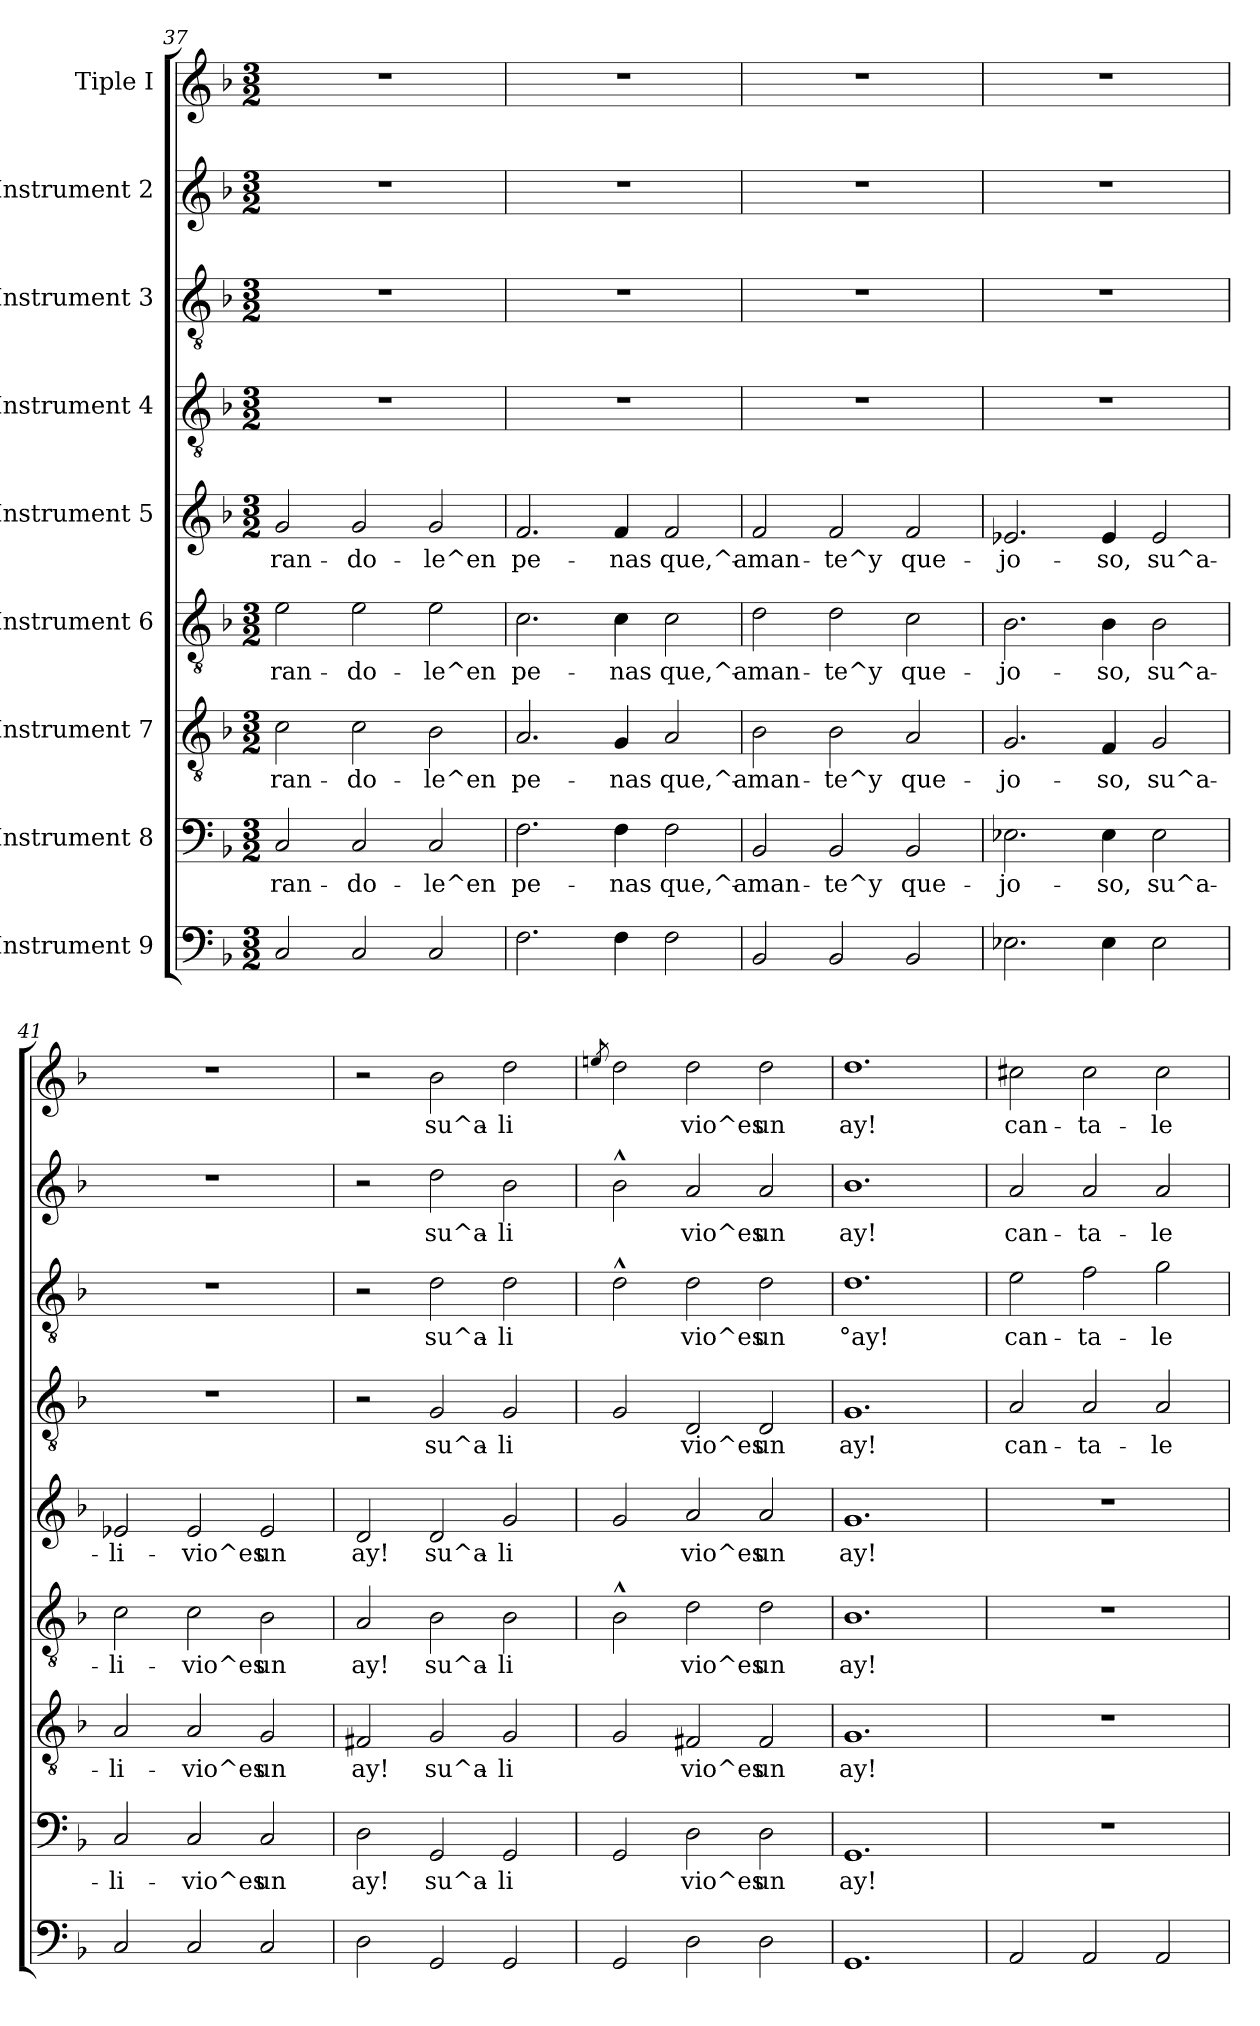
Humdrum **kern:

**kern	**kern	**text	**kern	**text	**kern	**text	**kern	**text	**kern	**text	**kern	**text	**kern	**text	**kern	**text
*part9	*part8	*part8	*part7	*part7	*part6	*part6	*part5	*part5	*part4	*part4	*part3	*part3	*part2	*part2	*part1	*part1
*staff9	*staff8	*staff8	*staff7	*staff7	*staff6	*staff6	*staff5	*staff5	*staff4	*staff4	*staff3	*staff3	*staff2	*staff2	*staff1	*staff1
*I"Instrument 9	*I"Instrument 8	*	*I"Instrument 7	*	*I"Instrument 6	*	*I"Instrument 5	*	*I"Instrument 4	*	*I"Instrument 3	*	*I"Instrument 2	*	*I"Tiple I	*
*clefF4	*clefF4	*	*clefGv2	*	*clefGv2	*	*clefG2	*	*clefGv2	*	*clefGv2	*	*clefG2	*	*clefG2	*
*k[b-]	*k[b-]	*	*k[b-]	*	*k[b-]	*	*k[b-]	*	*k[b-]	*	*k[b-]	*	*k[b-]	*	*k[b-]	*
*F:	*F:	*	*F:	*	*F:	*	*F:	*	*F:	*	*F:	*	*F:	*	*F:	*
*M3/2	*M3/2	*	*M3/2	*	*M3/2	*	*M3/2	*	*M3/2	*	*M3/2	*	*M3/2	*	*M3/2	*
=37	=37	=37	=37	=37	=37	=37	=37	=37	=37	=37	=37	=37	=37	=37	=37	=37
!	!	!LO:LY:b:cj	!	!LO:LY:b:cj	!	!LO:LY:b:cj	!	!LO:LY:b:cj	!	!	!	!	!	!	!	!
2C/	2C/	-ran-	2c\	-ran-	2e\	-ran-	2g/	-ran-	1.r	.	1.r	.	1.r	.	1.r	.
!	!	!LO:LY:b:cj	!	!LO:LY:b:cj	!	!LO:LY:b:cj	!	!LO:LY:b:cj	!	!	!	!	!	!	!	!
2C/	2C/	-do-	2c\	-do-	2e\	-do-	2g/	-do-	.	.	.	.	.	.	.	.
!	!	!LO:LY:b:cj	!	!LO:LY:b:cj	!	!LO:LY:b:cj	!	!LO:LY:b:cj	!	!	!	!	!	!	!	!
2C/	2C/	-le^en	2B-\	-le^en	2e\	-le^en	2g/	-le^en	.	.	.	.	.	.	.	.
=38	=38	=38	=38	=38	=38	=38	=38	=38	=38	=38	=38	=38	=38	=38	=38	=38
!	!	!LO:LY:b:cj	!	!LO:LY:b:cj	!	!LO:LY:b:cj	!	!LO:LY:b:cj	!	!	!	!	!	!	!	!
2.F\	2.F\	pe-	2.A/	pe-	2.c\	pe-	2.f/	pe-	1.r	.	1.r	.	1.r	.	1.r	.
!	!	!LO:LY:b:cj	!	!LO:LY:b:cj	!	!LO:LY:b:cj	!	!LO:LY:b:cj	!	!	!	!	!	!	!	!
4F\	4F\	-nas	4G/	-nas	4c\	-nas	4f/	-nas	.	.	.	.	.	.	.	.
!	!	!LO:LY:b:cj	!	!LO:LY:b:cj	!	!LO:LY:b:cj	!	!LO:LY:b:cj	!	!	!	!	!	!	!	!
2F\	2F\	que,^a-	2A/	que,^a-	2c\	que,^a-	2f/	que,^a-	.	.	.	.	.	.	.	.
=39	=39	=39	=39	=39	=39	=39	=39	=39	=39	=39	=39	=39	=39	=39	=39	=39
!	!	!LO:LY:b:cj	!	!LO:LY:b:cj	!	!LO:LY:b:cj	!	!LO:LY:b:cj	!	!	!	!	!	!	!	!
2BB-/	2BB-/	-man-	2B-\	-man-	2d\	-man-	2f/	-man-	1.r	.	1.r	.	1.r	.	1.r	.
!	!	!LO:LY:b:cj	!	!LO:LY:b:cj	!	!LO:LY:b:cj	!	!LO:LY:b:cj	!	!	!	!	!	!	!	!
2BB-/	2BB-/	-te^y	2B-\	-te^y	2d\	-te^y	2f/	-te^y	.	.	.	.	.	.	.	.
!	!	!LO:LY:b:cj	!	!LO:LY:b:cj	!	!LO:LY:b:cj	!	!LO:LY:b:cj	!	!	!	!	!	!	!	!
2BB-/	2BB-/	que-	2A/	que-	2c\	que-	2f/	que-	.	.	.	.	.	.	.	.
=40	=40	=40	=40	=40	=40	=40	=40	=40	=40	=40	=40	=40	=40	=40	=40	=40
!	!	!LO:LY:b:cj	!	!LO:LY:b:cj	!	!LO:LY:b:cj	!	!LO:LY:b:cj	!	!	!	!	!	!	!	!
2.E-X\	2.E-X\	-jo-	2.G/	-jo-	2.B-\	-jo-	2.e-X/	-jo-	1.r	.	1.r	.	1.r	.	1.r	.
!	!	!LO:LY:b:cj	!	!LO:LY:b:cj	!	!LO:LY:b:cj	!	!LO:LY:b:cj	!	!	!	!	!	!	!	!
4E-\	4E-\	-so,	4F/	-so,	4B-\	-so,	4e-/	-so,	.	.	.	.	.	.	.	.
!	!	!LO:LY:b:cj	!	!LO:LY:b:cj	!	!LO:LY:b:cj	!	!LO:LY:b:cj	!	!	!	!	!	!	!	!
2E-\	2E-\	su^a-	2G/	su^a-	2B-\	su^a-	2e-/	su^a-	.	.	.	.	.	.	.	.
=41	=41	=41	=41	=41	=41	=41	=41	=41	=41	=41	=41	=41	=41	=41	=41	=41
!	!	!LO:LY:b:cj	!	!LO:LY:b:cj	!	!LO:LY:b:cj	!	!LO:LY:b:cj	!	!	!	!	!	!	!	!
2C/	2C/	-li-	2A/	-li-	2c\	-li-	2e-X/	-li-	1.r	.	1.r	.	1.r	.	1.r	.
!	!	!LO:LY:b:cj	!	!LO:LY:b:cj	!	!LO:LY:b:cj	!	!LO:LY:b:cj	!	!	!	!	!	!	!	!
2C/	2C/	-vio^es	2A/	-vio^es	2c\	-vio^es	2e-/	-vio^es	.	.	.	.	.	.	.	.
!	!	!LO:LY:b:cj	!	!LO:LY:b:cj	!	!LO:LY:b:cj	!	!LO:LY:b:cj	!	!	!	!	!	!	!	!
2C/	2C/	un	2G/	un	2B-\	un	2e-/	un	.	.	.	.	.	.	.	.
=42	=42	=42	=42	=42	=42	=42	=42	=42	=42	=42	=42	=42	=42	=42	=42	=42
!	!	!LO:LY:b:cj	!	!LO:LY:b:cj	!	!LO:LY:b:cj	!	!LO:LY:b:cj	!	!	!	!	!	!	!	!
2D\	2D\	ay!	2F#X/	ay!	2A/	ay!	2d/	ay!	2r	.	2r	.	2r	.	2r	.
!	!	!LO:LY:b:cj	!	!LO:LY:b:cj	!	!LO:LY:b:cj	!	!LO:LY:b:cj	!	!LO:LY:b:cj	!	!LO:LY:b:cj	!	!LO:LY:b:cj	!	!LO:LY:b:cj
2GG/	2GG/	su^a-	2G/	su^a-	2B-\	su^a-	2d/	su^a-	2G/	su^a-	2d\	su^a-	2dd\	su^a-	2b-\	su^a-
!	!	!LO:LY:b:cj	!	!LO:LY:b:cj	!	!LO:LY:b:cj	!	!LO:LY:b:cj	!	!LO:LY:b:cj	!	!LO:LY:b:cj	!	!LO:LY:b:cj	!	!LO:LY:b:cj
2GG/	2GG/	-li-	2G/	-li-	2B-\	-li-	2g/	-li-	2G/	-li-	2d\	-li-	2b-\	-li-	2dd\	-li-
!!LO:PB:g=z
=43	=43	=43	=43	=43	=43	=43	=43	=43	=43	=43	=43	=43	=43	=43	=43	=43
.	.	.	.	.	.	.	.	.	.	.	.	.	.	.	8qeen/	.
!	!	!LO:LY:b:cj	!	!LO:LY:b:cj	!	!LO:LY:b:cj	!	!LO:LY:b:cj	!	!LO:LY:b:cj	!	!LO:LY:b:cj	!	!LO:LY:b:cj	!	!LO:LY:b:cj
2GG/	2GG/	--	2G/	--	2B-^^>\	--	2g/	--	2G/	--	2d^^>\	--	2b-^^>\	--	2dd\	--
!	!	!LO:LY:b:cj	!	!LO:LY:b:cj	!	!LO:LY:b:cj	!	!LO:LY:b:cj	!	!LO:LY:b:cj	!	!LO:LY:b:cj	!	!LO:LY:b:cj	!	!LO:LY:b:cj
2D\	2D\	-vio^es	2F#X/	-vio^es	2d\	-vio^es	2a/	-vio^es	2D/	-vio^es	2d\	-vio^es	2a/	-vio^es	2dd\	-vio^es
!	!	!LO:LY:b:cj	!	!LO:LY:b:cj	!	!LO:LY:b:cj	!	!LO:LY:b:cj	!	!LO:LY:b:cj	!	!LO:LY:b:cj	!	!LO:LY:b:cj	!	!LO:LY:b:cj
2D\	2D\	un	2F#/	un	2d\	un	2a/	un	2D/	un	2d\	un	2a/	un	2dd\	un
=44	=44	=44	=44	=44	=44	=44	=44	=44	=44	=44	=44	=44	=44	=44	=44	=44
!	!	!LO:LY:b:cj	!	!LO:LY:b:cj	!	!LO:LY:b:cj	!	!LO:LY:b:cj	!	!LO:LY:b:cj	!	!LO:LY:b:cj	!	!LO:LY:b:cj	!	!LO:LY:b:cj
1.GG	1.GG	ay!	1.G	ay!	1.B-	ay!	1.g	ay!	1.G	ay!	1.d	°ay!	1.b-	ay!	1.dd	ay!
=45	=45	=45	=45	=45	=45	=45	=45	=45	=45	=45	=45	=45	=45	=45	=45	=45
!	!	!	!	!	!	!	!	!	!	!LO:LY:b:cj	!	!LO:LY:b:cj	!	!LO:LY:b:cj	!	!LO:LY:b:cj
2AA/	1.r	.	1.r	.	1.r	.	1.r	.	2A/	can-	2e\	can-	2a/	can-	2cc#X\	can-
!	!	!	!	!	!	!	!	!	!	!LO:LY:b:cj	!	!LO:LY:b:cj	!	!LO:LY:b:cj	!	!LO:LY:b:cj
2AA/	.	.	.	.	.	.	.	.	2A/	-ta-	2f\	-ta-	2a/	-ta-	2cc#\	-ta-
!	!	!	!	!	!	!	!	!	!	!LO:LY:b:cj	!	!LO:LY:b:cj	!	!LO:LY:b:cj	!	!LO:LY:b:cj
2AA/	.	.	.	.	.	.	.	.	2A/	-le	2g\	-le	2a/	-le	2cc#\	-le
=	=	=	=	=	=	=	=	=	=	=	=	=	=	=	=	=
*-	*-	*-	*-	*-	*-	*-	*-	*-	*-	*-	*-	*-	*-	*-	*-	*-
